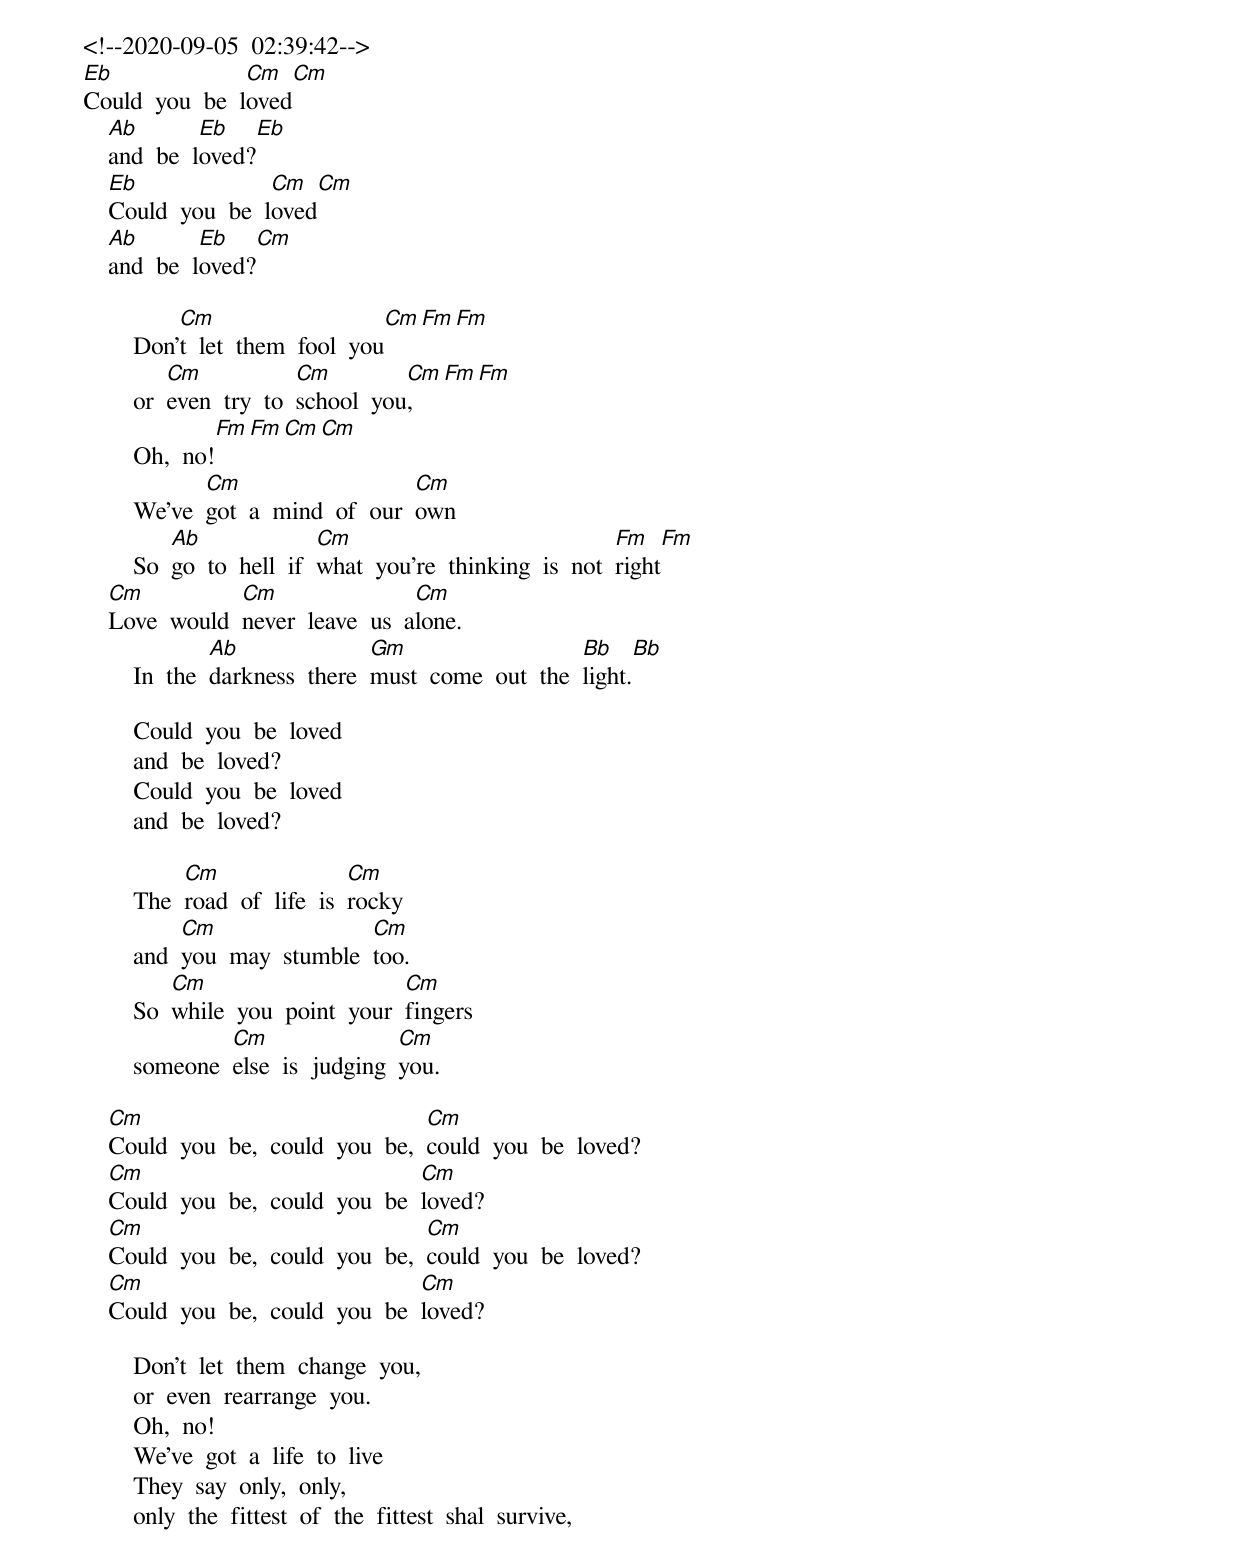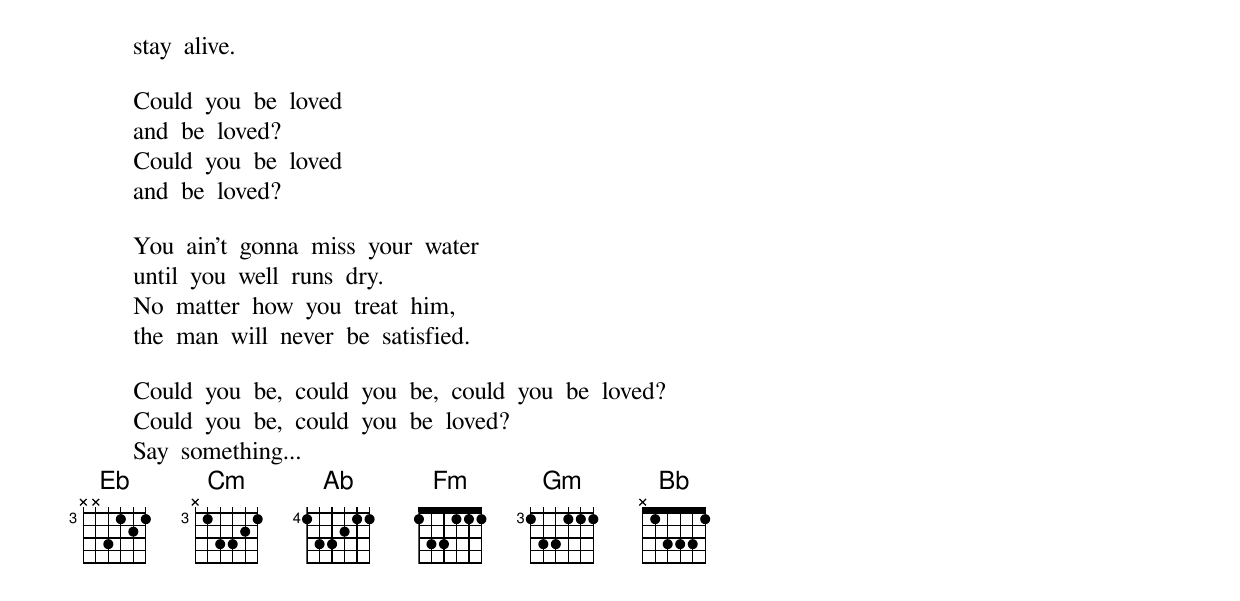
<!--2020-09-05 02:39:42-->
[Eb]Could you be l[Cm]oved[Cm]
    [Ab]and be l[Eb]oved?[Eb]
    [Eb]Could you be l[Cm]oved[Cm]
    [Ab]and be l[Eb]oved?[Cm]

    Don'[Cm]t let them fool you[Cm][Fm][Fm]
    or [Cm]even try to [Cm]school you[Cm],[Fm][Fm]
    Oh, no![Fm][Fm][Cm][Cm]
    We've [Cm]got a mind of our [Cm]own
    So [Ab]go to hell if [Cm]what you're thinking is not [Fm]right[Fm]
    [Cm]Love would [Cm]never leave us a[Cm]lone.
    In the [Ab]darkness there [Gm]must come out the [Bb]light.[Bb]

    Could you be loved
    and be loved?
    Could you be loved
    and be loved?

    The [Cm]road of life is [Cm]rocky
    and [Cm]you may stumble [Cm]too.
    So [Cm]while you point your [Cm]fingers
    someone [Cm]else is judging [Cm]you.

    [Cm]Could you be, could you be, [Cm]could you be loved?
    [Cm]Could you be, could you be [Cm]loved?
    [Cm]Could you be, could you be, [Cm]could you be loved?
    [Cm]Could you be, could you be [Cm]loved?

    Don't let them change you,
    or even rearrange you.
    Oh, no!
    We've got a life to live
    They say only, only,
    only the fittest of the fittest shal survive,
    stay alive.

    Could you be loved
    and be loved?
    Could you be loved
    and be loved?

    You ain't gonna miss your water
    until you well runs dry.
    No matter how you treat him,
    the man will never be satisfied.

    Could you be, could you be, could you be loved?
    Could you be, could you be loved?
    Say something...
